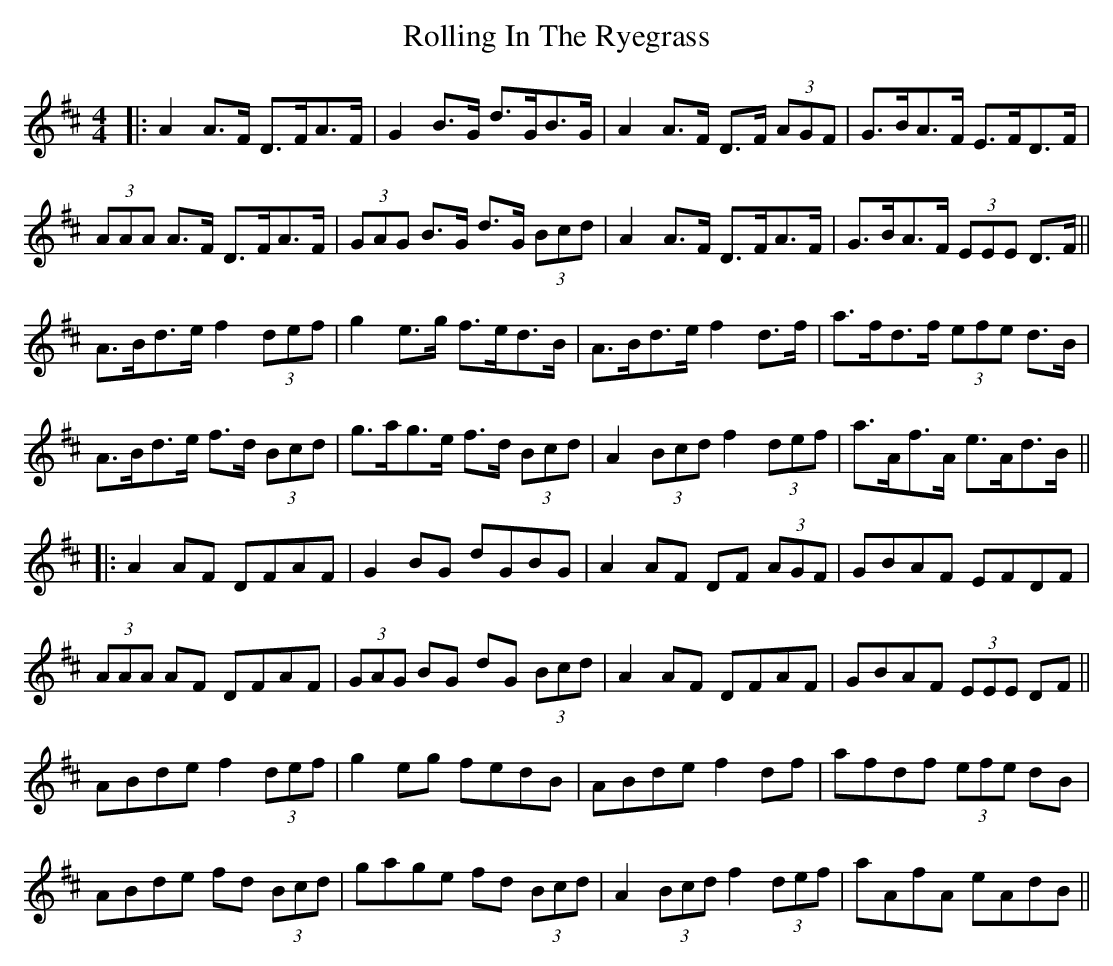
X:1
T: Rolling In The Ryegrass
M: 4/4
L: 1/8
K: Dmaj
|: A2 A>F D>FA>F | G2 B>G d>GB>G | A2 A>F D>F (3AGF | G>BA>F E>FD>F |
(3AAA A>F D>FA>F | (3GAG B>G d>G (3Bcd | A2 A>F D>FA>F | G>BA>F (3EEE D>F ||
A>Bd>e f2 (3def | g2 e>g f>ed>B | A>Bd>e f2 d>f | a>fd>f (3efe d>B |
A>Bd>e f>d (3Bcd | g>ag>e f>d (3Bcd | A2 (3Bcd f2 (3def | a>Af>A e>Ad>B ||
K: Dmaj & while I'm at it, here it is without the '>' ~ for 'Button'
|: A2 AF DFAF | G2 BG dGBG | A2 AF DF (3AGF | GBAF EFDF |
(3AAA AF DFAF | (3GAG BG dG (3Bcd | A2 AF DFAF | GBAF (3EEE DF ||
ABde f2 (3def | g2 eg fedB | ABde f2 df | afdf (3efe dB |
ABde fd (3Bcd | gage fd (3Bcd | A2 (3Bcd f2 (3def | aAfA eAdB ||
